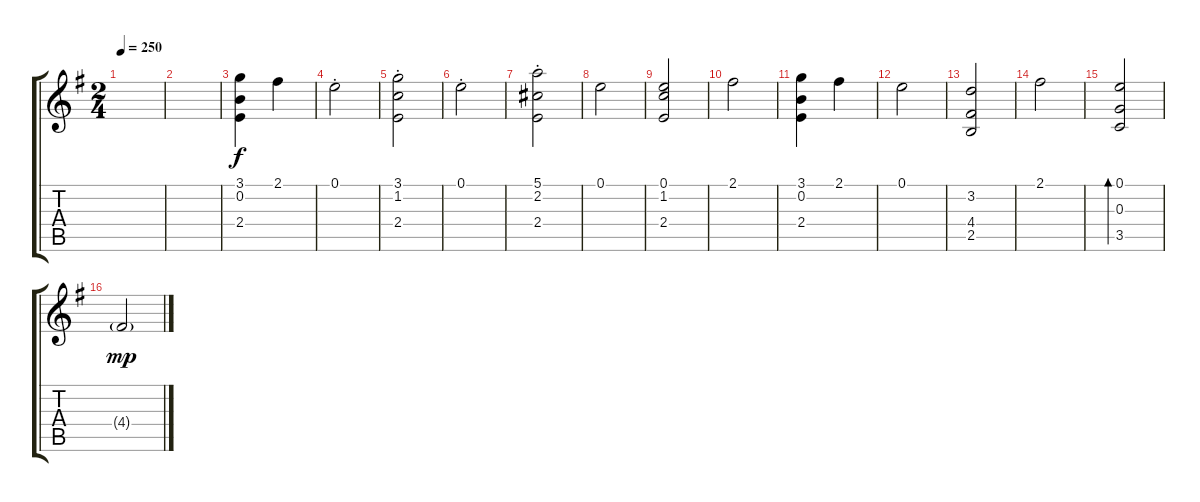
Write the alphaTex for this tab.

\track "" {instrument acousticguitarnylon}
\staff {score tabs}
\tuning (E4 B3 G3 D3 A2 E2) {hide}
\ts (2 4)
\tempo 250
\clef g2
\ks g
|
|
(3.1 0.2 2.4).4{dy f} 2.1.4 |
0.1{st}.2 |
(3.1{st} 1.2 2.4).2 |
0.1{st}.2 |
(5.1{st} 2.2 2.4).2 |
0.1.2 |
(0.1 1.2 2.4).2 |
2.1.2 |
(3.1 0.2 2.4).4 2.1.4 |
0.1.2 |
(3.2 4.4 2.5).2 |
2.1.2 |
(0.1 0.3 3.5).2{bd 480} |
4.4{g}.2{dy mp}
